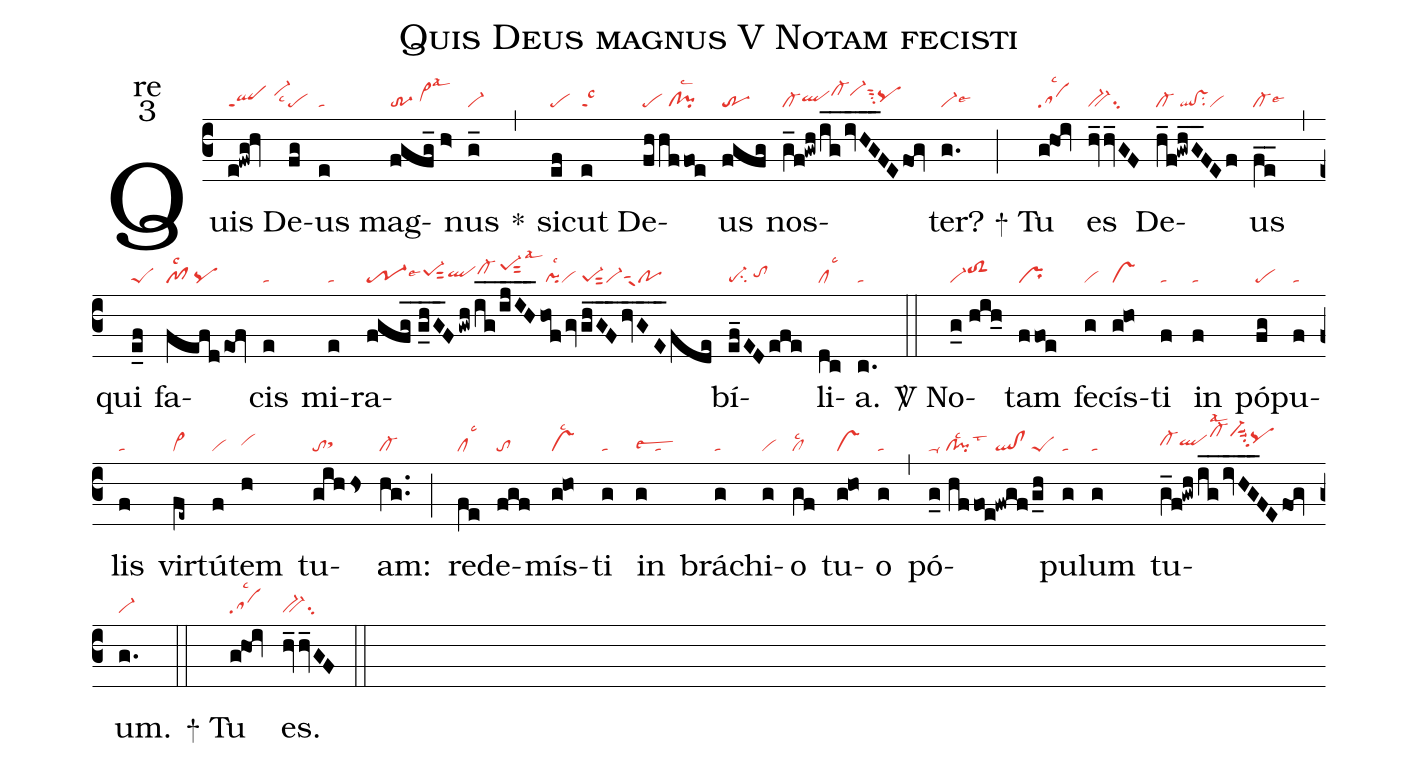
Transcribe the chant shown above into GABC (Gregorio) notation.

name:Quis Deus magnus V Notam fecisti;
office-part:re;
mode:3;
nabc-lines:1;
%%
(c3) Quis(e!fwg@hv|qlppt1/vi-hjlsc8) De(fg|pe)us(e|ta) mag(fgfg_//h>|tr-3/vi>hhlsal3)nus(g_|vi-) <sp>*</sp>(,)
si(ef|pe)cut(e|talsc3) De(fhhffoe|pe/cl!pilsc2)us(fgfg|tr)
nos(g_f!gwh/ig__/ivHG___FEfog|cl-qlhhcl-hjvi-hjsut2su2pqhh)ter?(g.|vi-lse6) (;)

<sp>+</sp> Tu(g!hoi|salsc2) es(hv_hv_GF|bv-su2) De(h_f!gwhG__FEf|cl-/ql!vssu2vi)us(fe__|cl-lse6) (,)
qui(e_f|peS) fa(fefd/eof|pf1lsc2/pq)cis(e|ta)
mi(e|ta)ra(fgfg_//ghG___F/gwh/ig__|tr-1lse6pe-1hhsut2qlhhcl-hi|ijIH___hof/gv/ghGF___hvGE___fde|pe-1hjsut2lsal3pilsc2vi/pe-1sut2vi-sut1suw1po)bí(ef_EDefe|pe-su2/tohh)li(dc|cllsc3)a.(c.|ta) (::)

<sp>V/</sp> No(g_0//hih_0|vi-toS2hi)tam(ffoe|pr) fe(g|vi)cís(g!ho|vs)ti(f|ta) in(f|ta) pó(fg|pe)pu(f|ta)lis(f|ta)
vir(fe~|vi>)tú(f|vi)tem(h|vihh) tu(gihhs|tosthh)am:(hg..|cl-) (;)
re(fe|cllsc3)de(fgf|to)mís(g!ho|vslsc2)ti(g|ta) in(g|talsew2) brá(g|ta)chi(g|vi)o(gf|cllsc2) tu(g!ho|vs)o(g|ta) (,)
pó(g_0//hffoe!fwgf/g_h|ta-/cl!pilsc2lst3/ql!cl/peS)pu(g|ta)lum(g|ta)
tu(g_f!gwh/ig__/ivHG___FEfog|cl-hhqlhhcl-hklsal2vi-hksuu2su2pqhi)um.(g.|vi-) (::)

<sp>+</sp> Tu(g!hoi|salsc2) es.(hv_hv_GF|bv-su2) (::)
